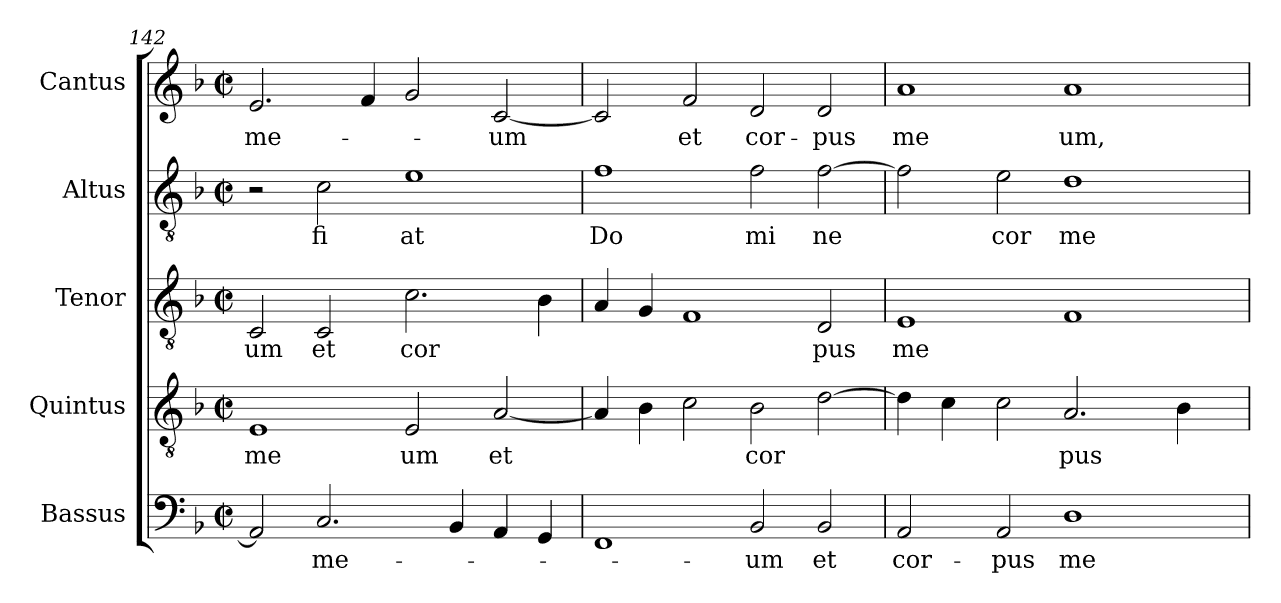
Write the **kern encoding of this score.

**kern	**text	**kern	**text	**kern	**text	**kern	**text	**kern	**text
*part5	*part5	*part4	*part4	*part3	*part3	*part2	*part2	*part1	*part1
*staff5	*staff5	*staff4	*staff4	*staff3	*staff3	*staff2	*staff2	*staff1	*staff1
*I"Bassus	*	*I"Quintus	*	*I"Tenor	*	*I"Altus	*	*I"Cantus	*
*clefF4	*	*clefGv2	*	*clefGv2	*	*clefGv2	*	*clefG2	*
*k[b-]	*	*k[b-]	*	*k[b-]	*	*k[b-]	*	*k[b-]	*
*F:	*	*F:	*	*F:	*	*F:	*	*F:	*
*M2/2	*	*M2/2	*	*M2/2	*	*M2/2	*	*M2/2	*
*met(c|)	*	*met(c|)	*	*met(c|)	*	*met(c|)	*	*met(c|)	*
=142	=142	=142	=142	=142	=142	=142	=142	=142	=142
!	!	!	!LO:LY:b:cj	!	!LO:LY:b:cj	!	!	!	!LO:LY:b
2AA/]	.	1E	me	2C/	um	2r	.	2.e/	me-
!	!LO:LY:b	!	!	!	!LO:LY:b:cj	!	!LO:LY:b:cj	!	!
2.C/	me-	.	.	2C/	et	2c\	fi	.	.
.	.	.	.	.	.	.	.	4f/	.
!	!	!	!LO:LY:b:cj	!	!LO:LY:b	!	!LO:LY:b:cj	!	!
.	.	2E/	um	2.c\	cor	1e	at	2g/	.
4BB-/	.	.	.	.	.	.	.	.	.
!	!	!	!LO:LY:b:cj	!	!	!	!	!	!LO:LY:b
4AA/	.	[<2A/	et	.	.	.	.	[<2c/	-um
4GG/	.	.	.	4B-\	.	.	.	.	.
=143	=143	=143	=143	=143	=143	=143	=143	=143	=143
!	!	!	!	!	!	!	!LO:LY:b:cj	!	!
1FF	.	4A/]	.	4A/	.	1f	Do	2c/]	.
.	.	4B-\	.	4G/	.	.	.	.	.
!	!	!	!	!	!	!	!	!	!LO:LY:b:cj
.	.	2c\	.	1F	.	.	.	2f/	et
!	!LO:LY:b:cj	!	!LO:LY:b	!	!	!	!LO:LY:b:cj	!	!LO:LY:b:cj
2BB-/	-um	2B-\	cor	.	.	2f\	mi	2d/	cor-
!	!LO:LY:b:cj	!	!	!	!LO:LY:b:cj	!	!LO:LY:b:cj	!	!LO:LY:b:cj
2BB-/	et	[>2d\	.	2D/	pus	[>2f\	ne	2d/	-pus
!!LO:LB:g=z
=144	=144	=144	=144	=144	=144	=144	=144	=144	=144
!	!LO:LY:b:cj	!	!	!	!LO:LY:b:cj	!	!	!	!LO:LY:b:cj
*	*	*^	*	*	*	*	*	*	*
2AA/	cor-	4d\]	4ryy	.	1E	me	2f\]	.	1a	me
.	.	4c\	32.ryy	.	.	.	.	.	.	.
.	.	.	1ryy	.	.	.	.	.	.	.
!	!LO:LY:b:cj	!	!	!	!	!	!	!LO:LY:b:cj	!	!
2AA/	-pus	2c\	.	.	.	.	2e\	cor	.	.
!	!LO:LY:b:cj	!	!	!LO:LY:b	!	!	!	!LO:LY:b:cj	!	!LO:LY:b:cj
1D	me-	2.A/	.	pus	1F	.	1d	me	1a	um,
.	.	.	2ryy	.	.	.	.	.	.	.
.	.	4B-\	.	.	.	.	.	.	.	.
.	.	.	8ryy	.	.	.	.	.	.	.
.	.	.	16ryy	.	.	.	.	.	.	.
.	.	.	64ryy	.	.	.	.	.	.	.
*	*	*v	*v	*	*	*	*	*	*	*
=	=	=	=	=	=	=	=	=	=
*-	*-	*-	*-	*-	*-	*-	*-	*-	*-
